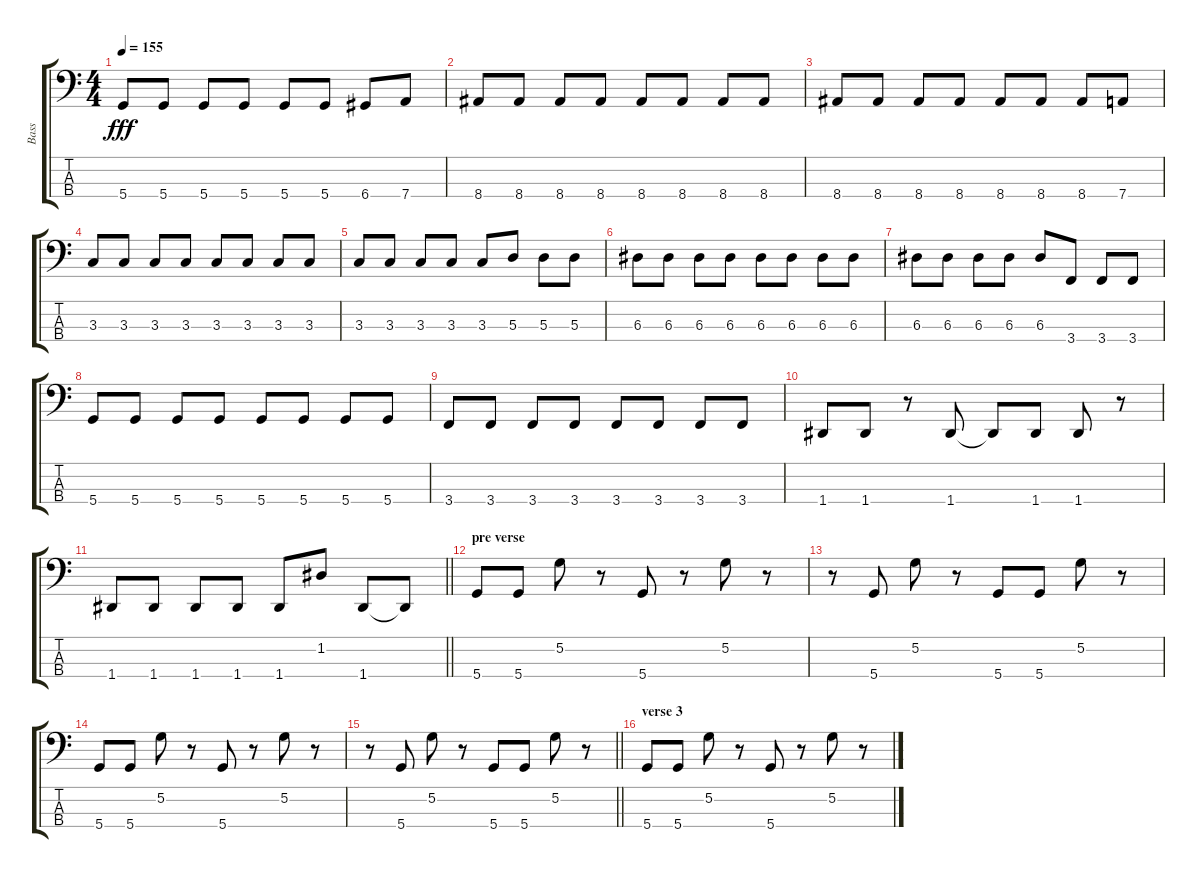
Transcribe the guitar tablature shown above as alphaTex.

\track ("Bass" "Bass") {instrument electricbassfinger}
\staff {score tabs}
\tuning (G2 D2 A1 D1) {hide}
\ts (4 4)
\tempo 155
\clef f4
\ks c
5.4.8{dy fff} 5.4.8 5.4.8 5.4.8 5.4.8 5.4.8 6.4.8 7.4.8 |
8.4.8 8.4.8 8.4.8 8.4.8 8.4.8 8.4.8 8.4.8 8.4.8 |
8.4.8 8.4.8 8.4.8 8.4.8 8.4.8 8.4.8 8.4.8 7.4.8 |
3.3.8 3.3.8 3.3.8 3.3.8 3.3.8 3.3.8 3.3.8 3.3.8 |
3.3.8 3.3.8 3.3.8 3.3.8 3.3.8 5.3.8 5.3.8 5.3.8 |
6.3.8 6.3.8 6.3.8 6.3.8 6.3.8 6.3.8 6.3.8 6.3.8 |
6.3.8 6.3.8 6.3.8 6.3.8 6.3.8 3.4.8 3.4.8 3.4.8 |
5.4.8 5.4.8 5.4.8 5.4.8 5.4.8 5.4.8 5.4.8 5.4.8 |
3.4.8 3.4.8 3.4.8 3.4.8 3.4.8 3.4.8 3.4.8 3.4.8 |
1.4.8 1.4.8 r.8 1.4.8 1.4{t}.8 1.4.8 1.4.8 r.8 |
\barLineRight lightlight
1.4.8 1.4.8 1.4.8 1.4.8 1.4.8 1.2.8 1.4.8 1.4{t}.8 |
\section ("" "pre verse")
5.4.8{instrument electricbassfinger} 5.4.8 5.2.8 r.8 5.4.8 r.8 5.2.8 r.8 |
r.8 5.4.8 5.2.8 r.8 5.4.8 5.4.8 5.2.8 r.8 |
5.4.8 5.4.8 5.2.8 r.8 5.4.8 r.8 5.2.8 r.8 |
\barLineRight lightlight
r.8 5.4.8 5.2.8 r.8 5.4.8 5.4.8 5.2.8 r.8 |
\section ("" "verse 3")
5.4.8{instrument electricbassfinger} 5.4.8 5.2.8 r.8 5.4.8 r.8 5.2.8 r.8
